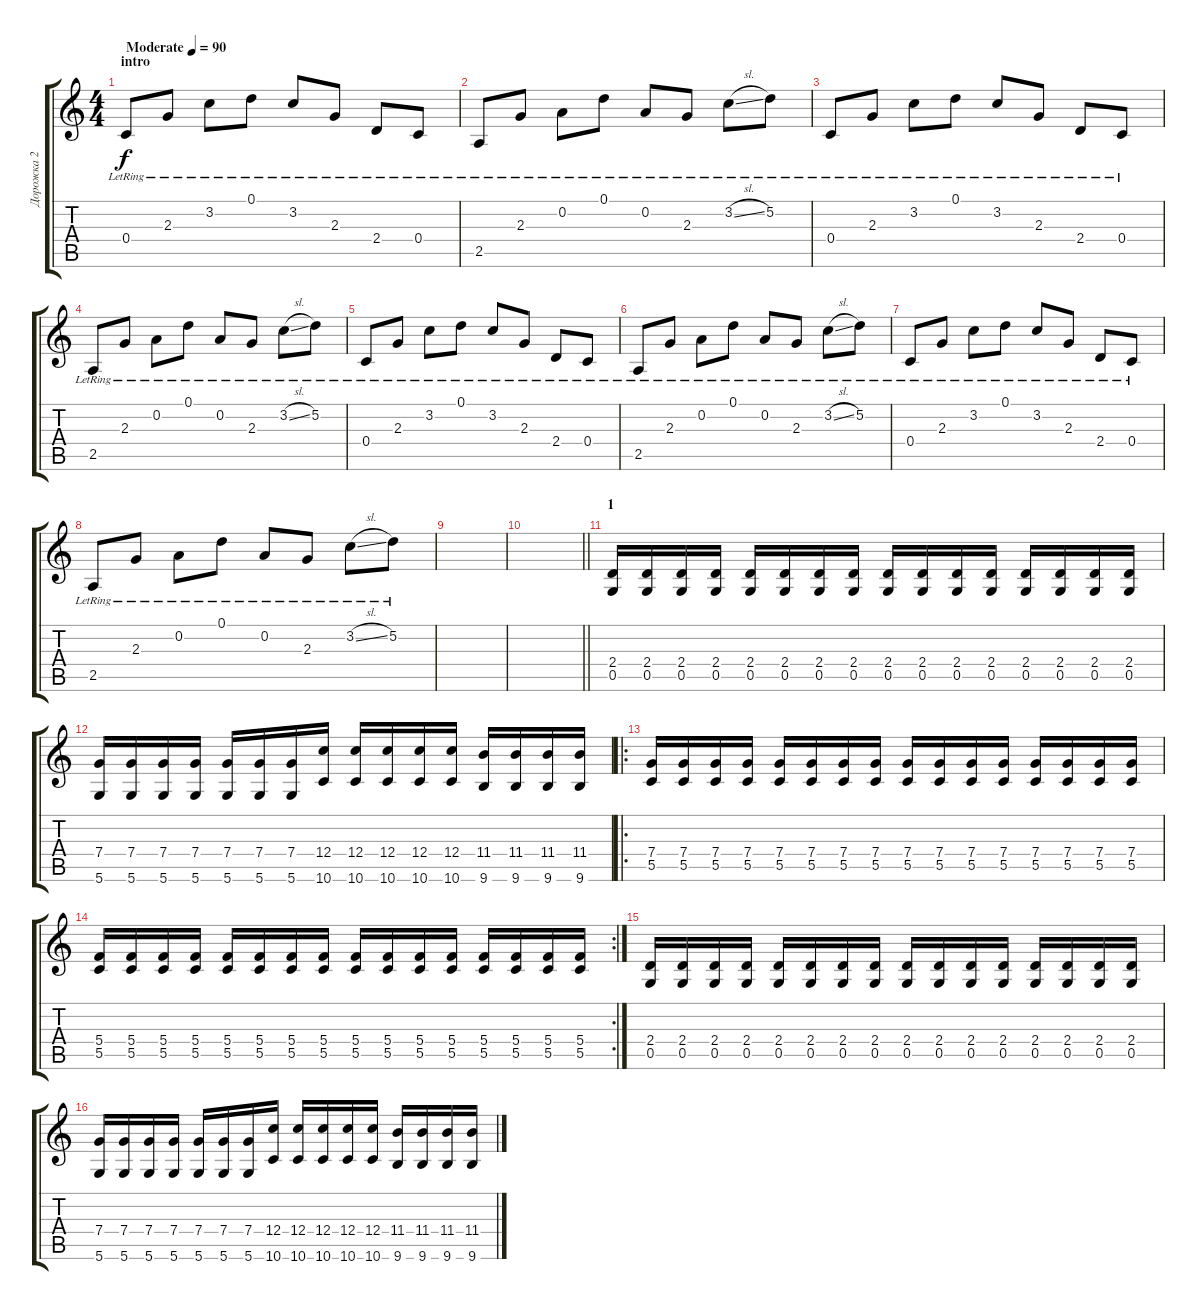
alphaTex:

\track ("Дорожка 2" "Дорожка 2") {instrument acousticguitarnylon}
\staff {score tabs}
\tuning (D4 A3 F3 C3 G2 D2) {hide}
\ts (4 4)
\section ("" "intro")
\tempo (90 "Moderate")
\clef g2
\ks c
0.4{lr}.8{dy f instrument acousticguitarnylon} 2.3{lr}.8 3.2{lr}.8 0.1{lr}.8 3.2{lr}.8 2.3{lr}.8 2.4{lr}.8 0.4{lr}.8 |
2.5{lr}.8 2.3{lr}.8 0.2{lr}.8 0.1{lr}.8 0.2{lr}.8 2.3{lr}.8 3.2{sl lr}.8 5.2{lr}.8 |
0.4{lr}.8 2.3{lr}.8 3.2{lr}.8 0.1{lr}.8 3.2{lr}.8 2.3{lr}.8 2.4{lr}.8 0.4{lr}.8 |
2.5{lr}.8 2.3{lr}.8 0.2{lr}.8 0.1{lr}.8 0.2{lr}.8 2.3{lr}.8 3.2{sl lr}.8 5.2{lr}.8 |
0.4{lr}.8 2.3{lr}.8 3.2{lr}.8 0.1{lr}.8 3.2{lr}.8 2.3{lr}.8 2.4{lr}.8 0.4{lr}.8 |
2.5{lr}.8 2.3{lr}.8 0.2{lr}.8 0.1{lr}.8 0.2{lr}.8 2.3{lr}.8 3.2{sl lr}.8 5.2{lr}.8 |
0.4{lr}.8 2.3{lr}.8 3.2{lr}.8 0.1{lr}.8 3.2{lr}.8 2.3{lr}.8 2.4{lr}.8 0.4{lr}.8 |
2.5{lr}.8 2.3{lr}.8 0.2{lr}.8 0.1{lr}.8 0.2{lr}.8 2.3{lr}.8 3.2{sl lr}.8 5.2{lr}.8 |
|
\barLineRight lightlight
|
\section ("" "1")
(2.4 0.5).16 (2.4 0.5).16 (2.4 0.5).16 (2.4 0.5).16 (2.4 0.5).16 (2.4 0.5).16 (2.4 0.5).16 (2.4 0.5).16 (2.4 0.5).16 (2.4 0.5).16 (2.4 0.5).16 (2.4 0.5).16 (2.4 0.5).16 (2.4 0.5).16 (2.4 0.5).16 (2.4 0.5).16 |
(7.4 5.6).16 (7.4 5.6).16 (7.4 5.6).16 (7.4 5.6).16 (7.4 5.6).16 (7.4 5.6).16 (7.4 5.6).16 (12.4 10.6).16 (12.4 10.6).16 (12.4 10.6).16 (12.4 10.6).16 (12.4 10.6).16 (11.4 9.6).16 (11.4 9.6).16 (11.4 9.6).16 (11.4 9.6).16 |
\ro
(7.4 5.5).16 (7.4 5.5).16 (7.4 5.5).16 (7.4 5.5).16 (7.4 5.5).16 (7.4 5.5).16 (7.4 5.5).16 (7.4 5.5).16 (7.4 5.5).16 (7.4 5.5).16 (7.4 5.5).16 (7.4 5.5).16 (7.4 5.5).16 (7.4 5.5).16 (7.4 5.5).16 (7.4 5.5).16 |
\rc 2
(5.4 5.5).16 (5.4 5.5).16 (5.4 5.5).16 (5.4 5.5).16 (5.4 5.5).16 (5.4 5.5).16 (5.4 5.5).16 (5.4 5.5).16 (5.4 5.5).16 (5.4 5.5).16 (5.4 5.5).16 (5.4 5.5).16 (5.4 5.5).16 (5.4 5.5).16 (5.4 5.5).16 (5.4 5.5).16 |
(2.4 0.5).16 (2.4 0.5).16 (2.4 0.5).16 (2.4 0.5).16 (2.4 0.5).16 (2.4 0.5).16 (2.4 0.5).16 (2.4 0.5).16 (2.4 0.5).16 (2.4 0.5).16 (2.4 0.5).16 (2.4 0.5).16 (2.4 0.5).16 (2.4 0.5).16 (2.4 0.5).16 (2.4 0.5).16 |
(7.4 5.6).16 (7.4 5.6).16 (7.4 5.6).16 (7.4 5.6).16 (7.4 5.6).16 (7.4 5.6).16 (7.4 5.6).16 (12.4 10.6).16 (12.4 10.6).16 (12.4 10.6).16 (12.4 10.6).16 (12.4 10.6).16 (11.4 9.6).16 (11.4 9.6).16 (11.4 9.6).16 (11.4 9.6).16
